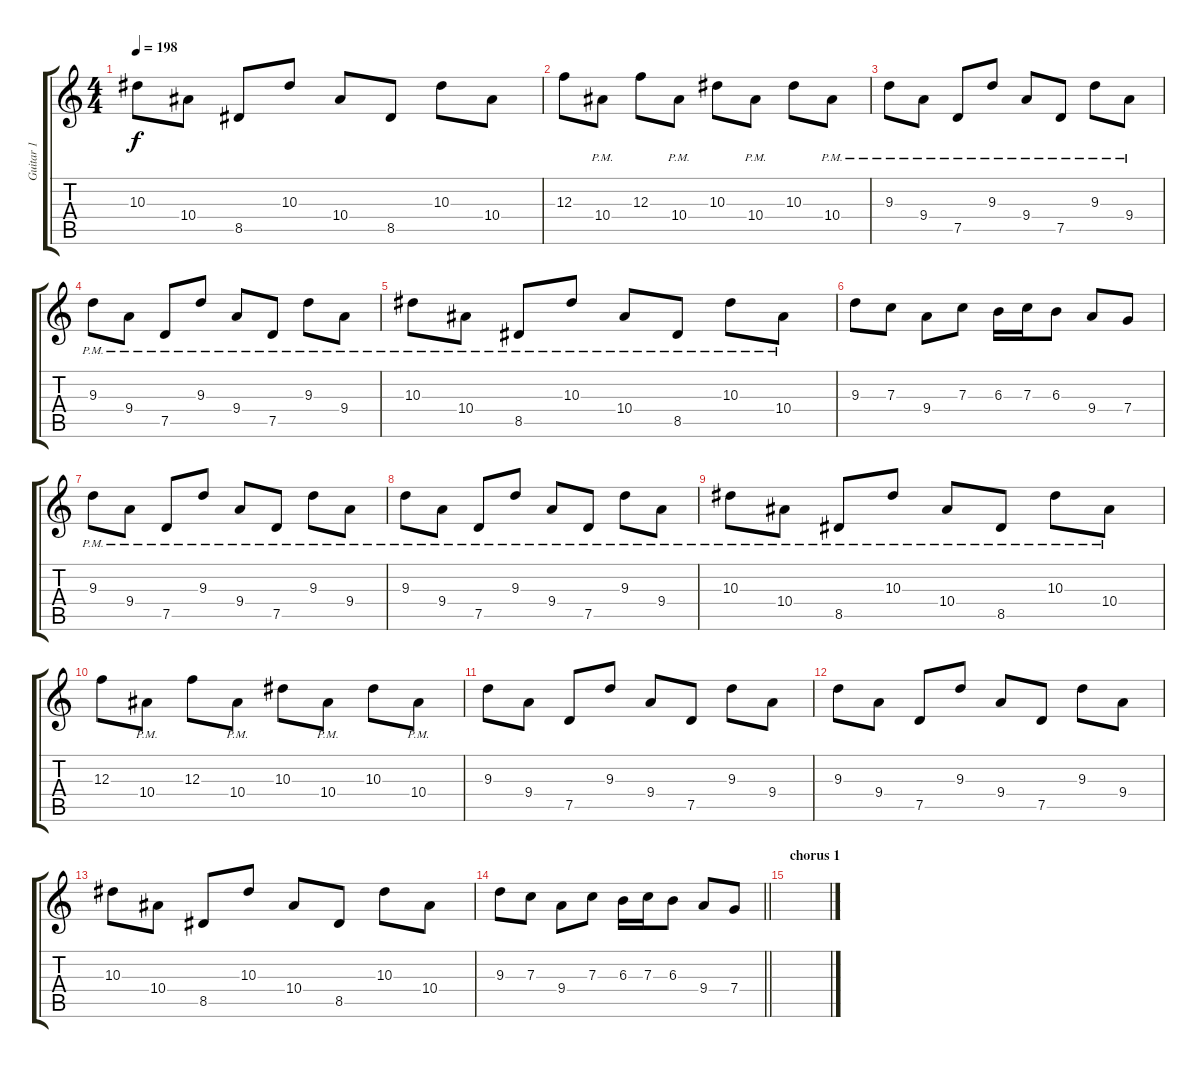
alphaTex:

\track ("Guitar 1" "Guitar 1") {instrument distortionguitar}
\staff {score tabs}
\tuning (D4 A3 F3 C3 G2 D2) {hide}
\ts (4 4)
\tempo 198
\clef g2
\ks c
10.3.8{dy f} 10.4.8 8.5.8 10.3.8 10.4.8 8.5.8 10.3.8 10.4.8 |
12.3.8 10.4{pm}.8 12.3.8 10.4{pm}.8 10.3.8 10.4{pm}.8 10.3.8 10.4{pm}.8 |
9.3{pm}.8 9.4{pm}.8 7.5{pm}.8 9.3{pm}.8 9.4{pm}.8 7.5{pm}.8 9.3{pm}.8 9.4{pm}.8 |
9.3{pm}.8 9.4{pm}.8 7.5{pm}.8 9.3{pm}.8 9.4{pm}.8 7.5{pm}.8 9.3{pm}.8 9.4{pm}.8 |
10.3{pm}.8 10.4{pm}.8 8.5{pm}.8 10.3{pm}.8 10.4{pm}.8 8.5{pm}.8 10.3{pm}.8 10.4{pm}.8 |
9.3.8 7.3.8 9.4.8 7.3.8 6.3.16 7.3.16 6.3.8 9.4.8 7.4.8 |
9.3{pm}.8 9.4{pm}.8 7.5{pm}.8 9.3{pm}.8 9.4{pm}.8 7.5{pm}.8 9.3{pm}.8 9.4{pm}.8 |
9.3{pm}.8 9.4{pm}.8 7.5{pm}.8 9.3{pm}.8 9.4{pm}.8 7.5{pm}.8 9.3{pm}.8 9.4{pm}.8 |
10.3{pm}.8 10.4{pm}.8 8.5{pm}.8 10.3{pm}.8 10.4{pm}.8 8.5{pm}.8 10.3{pm}.8 10.4{pm}.8 |
12.3.8 10.4{pm}.8 12.3.8 10.4{pm}.8 10.3.8 10.4{pm}.8 10.3.8 10.4{pm}.8 |
9.3.8 9.4.8 7.5.8 9.3.8 9.4.8 7.5.8 9.3.8 9.4.8 |
9.3.8 9.4.8 7.5.8 9.3.8 9.4.8 7.5.8 9.3.8 9.4.8 |
10.3.8 10.4.8 8.5.8 10.3.8 10.4.8 8.5.8 10.3.8 10.4.8 |
\barLineRight lightlight
9.3.8 7.3.8 9.4.8 7.3.8 6.3.16 7.3.16 6.3.8 9.4.8 7.4.8 |
\section ("" "chorus 1")
